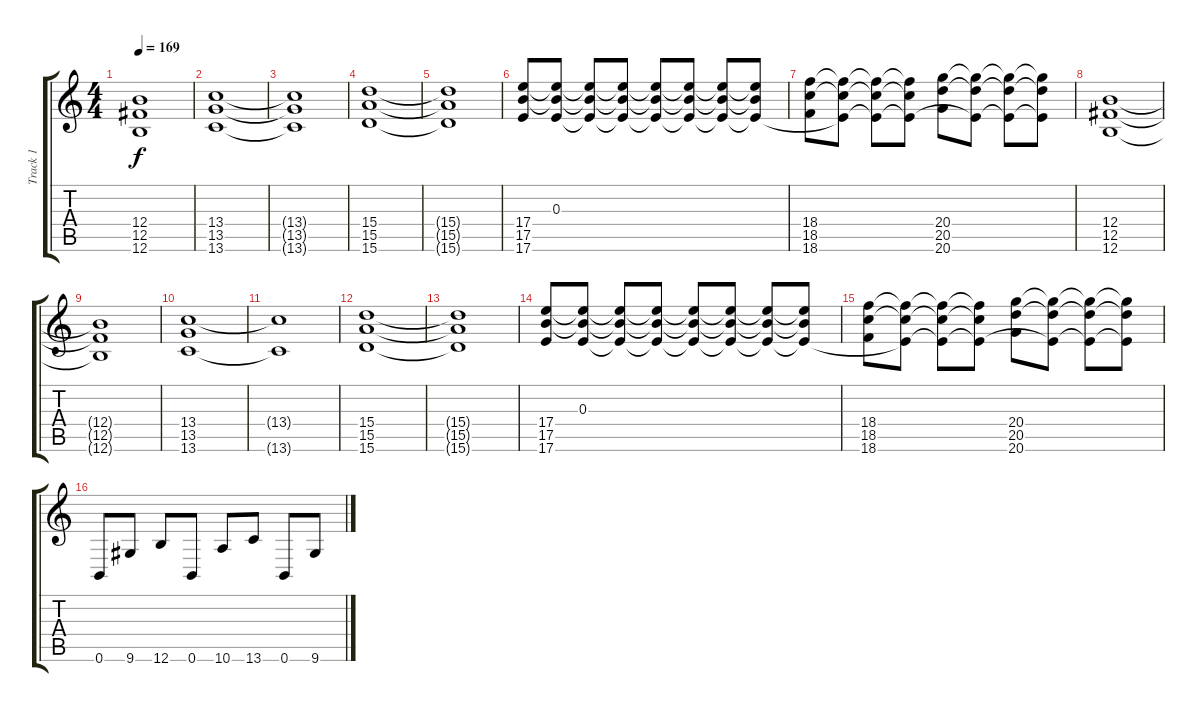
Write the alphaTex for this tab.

\track ("Track 1" "Track 1") {instrument distortionguitar}
\staff {score tabs}
\tuning (Db4 Ab3 E3 B2 Gb2 B1) {hide}
\ts (4 4)
\tempo 169
\clef g2
\ks c
(12.4{t} 12.5{t} 12.6{t}).1{dy f} |
(13.4 13.5 13.6).1 |
(13.4{t} 13.5{t} 13.6{t}).1 |
(15.4 15.5 15.6).1 |
(15.4{t} 15.5{t} 15.6{t}).1 |
(17.4 17.5 17.6).8 (0.3 17.4{t} 17.5{t}).8 (0.3{t} 17.4{t} 17.5{t}).8 (0.3{t} 17.4{t} 17.5{t}).8 (0.3{t} 17.4{t} 17.5{t}).8 (0.3{t} 17.4{t} 17.5{t}).8 (0.3{t} 17.4{t} 17.5{t}).8 (0.3{t} 17.4{t} 17.5{t}).8 |
(18.4 18.5 18.6).8 (0.3{t} 18.4{t} 18.5{t}).8 (0.3{t} 18.4{t} 18.5{t}).8 (0.3{t} 18.4{t} 18.5{t}).8 (20.4 20.5 20.6).8 (0.3{t} 20.4{t} 20.5{t}).8 (0.3{t} 20.4{t} 20.5{t}).8 (0.3{t} 20.4{t} 20.5{t}).8 |
(12.4 12.5 12.6).1 |
(12.4{t} 12.5{t} 12.6{t}).1 |
(13.4 13.5 13.6).1 |
(13.4{t} 13.6{t}).1 |
(15.4 15.5 15.6).1 |
(15.4{t} 15.5{t} 15.6{t}).1 |
(17.4 17.5 17.6).8 (0.3 17.4{t} 17.5{t}).8 (0.3{t} 17.4{t} 17.5{t}).8 (0.3{t} 17.4{t} 17.5{t}).8 (0.3{t} 17.4{t} 17.5{t}).8 (0.3{t} 17.4{t} 17.5{t}).8 (0.3{t} 17.4{t} 17.5{t}).8 (0.3{t} 17.4{t} 17.5{t}).8 |
(18.4 18.5 18.6).8 (0.3{t} 18.4{t} 18.5{t}).8 (0.3{t} 18.4{t} 18.5{t}).8 (0.3{t} 18.4{t} 18.5{t}).8 (20.4 20.5 20.6).8 (0.3{t} 20.4{t} 20.5{t}).8 (0.3{t} 20.4{t} 20.5{t}).8 (0.3{t} 20.4{t} 20.5{t}).8 |
0.6.8 9.6.8 12.6.8 0.6.8 10.6.8 13.6.8 0.6.8 9.6.8
